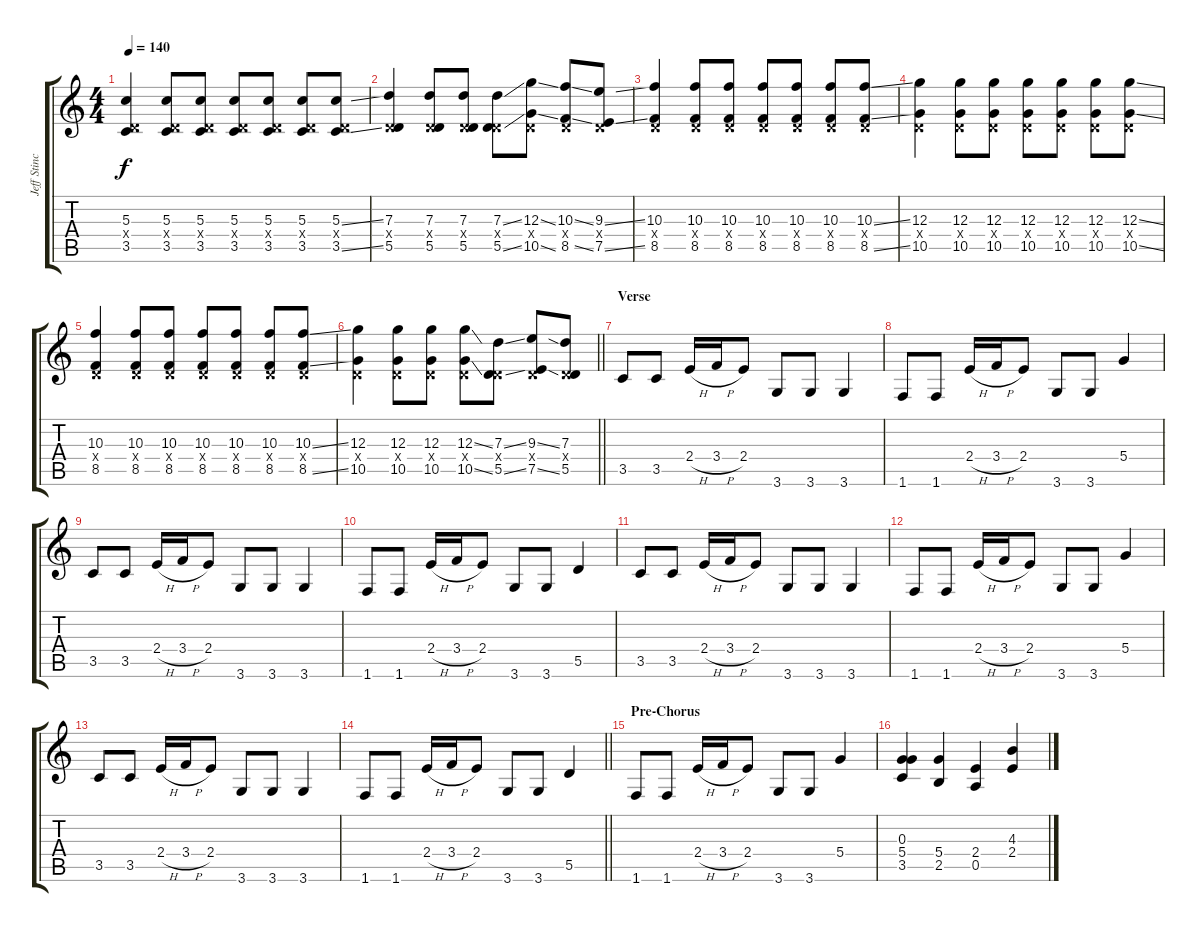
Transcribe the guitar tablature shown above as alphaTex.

\track ("Jeff Stinco" "Jeff Stinc") {instrument overdrivenguitar}
\staff {score tabs}
\tuning (E4 B3 G3 D3 A2 E2) {hide}
\ts (4 4)
\tempo 140
\clef g2
\ks c
(5.3 0.4{x} 3.5).4{dy f} (5.3 0.4{x} 3.5).8 (5.3 0.4{x} 3.5).8 (5.3 0.4{x} 3.5).8 (5.3 0.4{x} 3.5).8 (5.3 0.4{x} 3.5).8 (5.3{ss} 0.4{x} 3.5{ss}).8 |
(7.3 0.4{x} 5.5).4 (7.3 0.4{x} 5.5).8 (7.3 0.4{x} 5.5).8 (7.3{ss} 0.4{x} 5.5{ss}).8 (12.3{ss} 0.4{x} 10.5{ss}).8 (10.3{ss} 0.4{x} 8.5{ss}).8 (9.3{ss} 0.4{x} 7.5{ss}).8 |
(10.3 0.4{x} 8.5).4 (10.3 0.4{x} 8.5).8 (10.3 0.4{x} 8.5).8 (10.3 0.4{x} 8.5).8 (10.3 0.4{x} 8.5).8 (10.3 0.4{x} 8.5).8 (10.3{ss} 0.4{x} 8.5{ss}).8 |
(12.3 0.4{x} 10.5).4 (12.3 0.4{x} 10.5).8 (12.3 0.4{x} 10.5).8 (12.3 0.4{x} 10.5).8 (12.3 0.4{x} 10.5).8 (12.3 0.4{x} 10.5).8 (12.3{ss} 0.4{x} 10.5{ss}).8 |
(10.3 0.4{x} 8.5).4 (10.3 0.4{x} 8.5).8 (10.3 0.4{x} 8.5).8 (10.3 0.4{x} 8.5).8 (10.3 0.4{x} 8.5).8 (10.3 0.4{x} 8.5).8 (10.3{ss} 0.4{x} 8.5{ss}).8 |
\barLineRight lightlight
(12.3 0.4{x} 10.5).4 (12.3 0.4{x} 10.5).8 (12.3 0.4{x} 10.5).8 (12.3{ss} 0.4{x} 10.5{ss}).8 (7.3{ss} 0.4{x} 5.5{ss}).8 (9.3{ss} 0.4{x} 7.5{ss}).8 (7.3 0.4{x} 5.5).8 |
\section ("" "Verse")
3.5.8 3.5.8 2.4{h}.16 3.4{h}.16 2.4.8 3.6.8 3.6.8 3.6.4 |
1.6.8 1.6.8 2.4{h}.16 3.4{h}.16 2.4.8 3.6.8 3.6.8 5.4.4 |
3.5.8 3.5.8 2.4{h}.16 3.4{h}.16 2.4.8 3.6.8 3.6.8 3.6.4 |
1.6.8 1.6.8 2.4{h}.16 3.4{h}.16 2.4.8 3.6.8 3.6.8 5.5.4 |
3.5.8 3.5.8 2.4{h}.16 3.4{h}.16 2.4.8 3.6.8 3.6.8 3.6.4 |
1.6.8 1.6.8 2.4{h}.16 3.4{h}.16 2.4.8 3.6.8 3.6.8 5.4.4 |
3.5.8 3.5.8 2.4{h}.16 3.4{h}.16 2.4.8 3.6.8 3.6.8 3.6.4 |
\barLineRight lightlight
1.6.8 1.6.8 2.4{h}.16 3.4{h}.16 2.4.8 3.6.8 3.6.8 5.5.4 |
\section ("" "Pre-Chorus")
1.6.8 1.6.8 2.4{h}.16 3.4{h}.16 2.4.8 3.6.8 3.6.8 5.4.4 |
(0.3 5.4 3.5).4 (5.4 2.5).4 (2.4 0.5).4 (4.3 2.4).4
